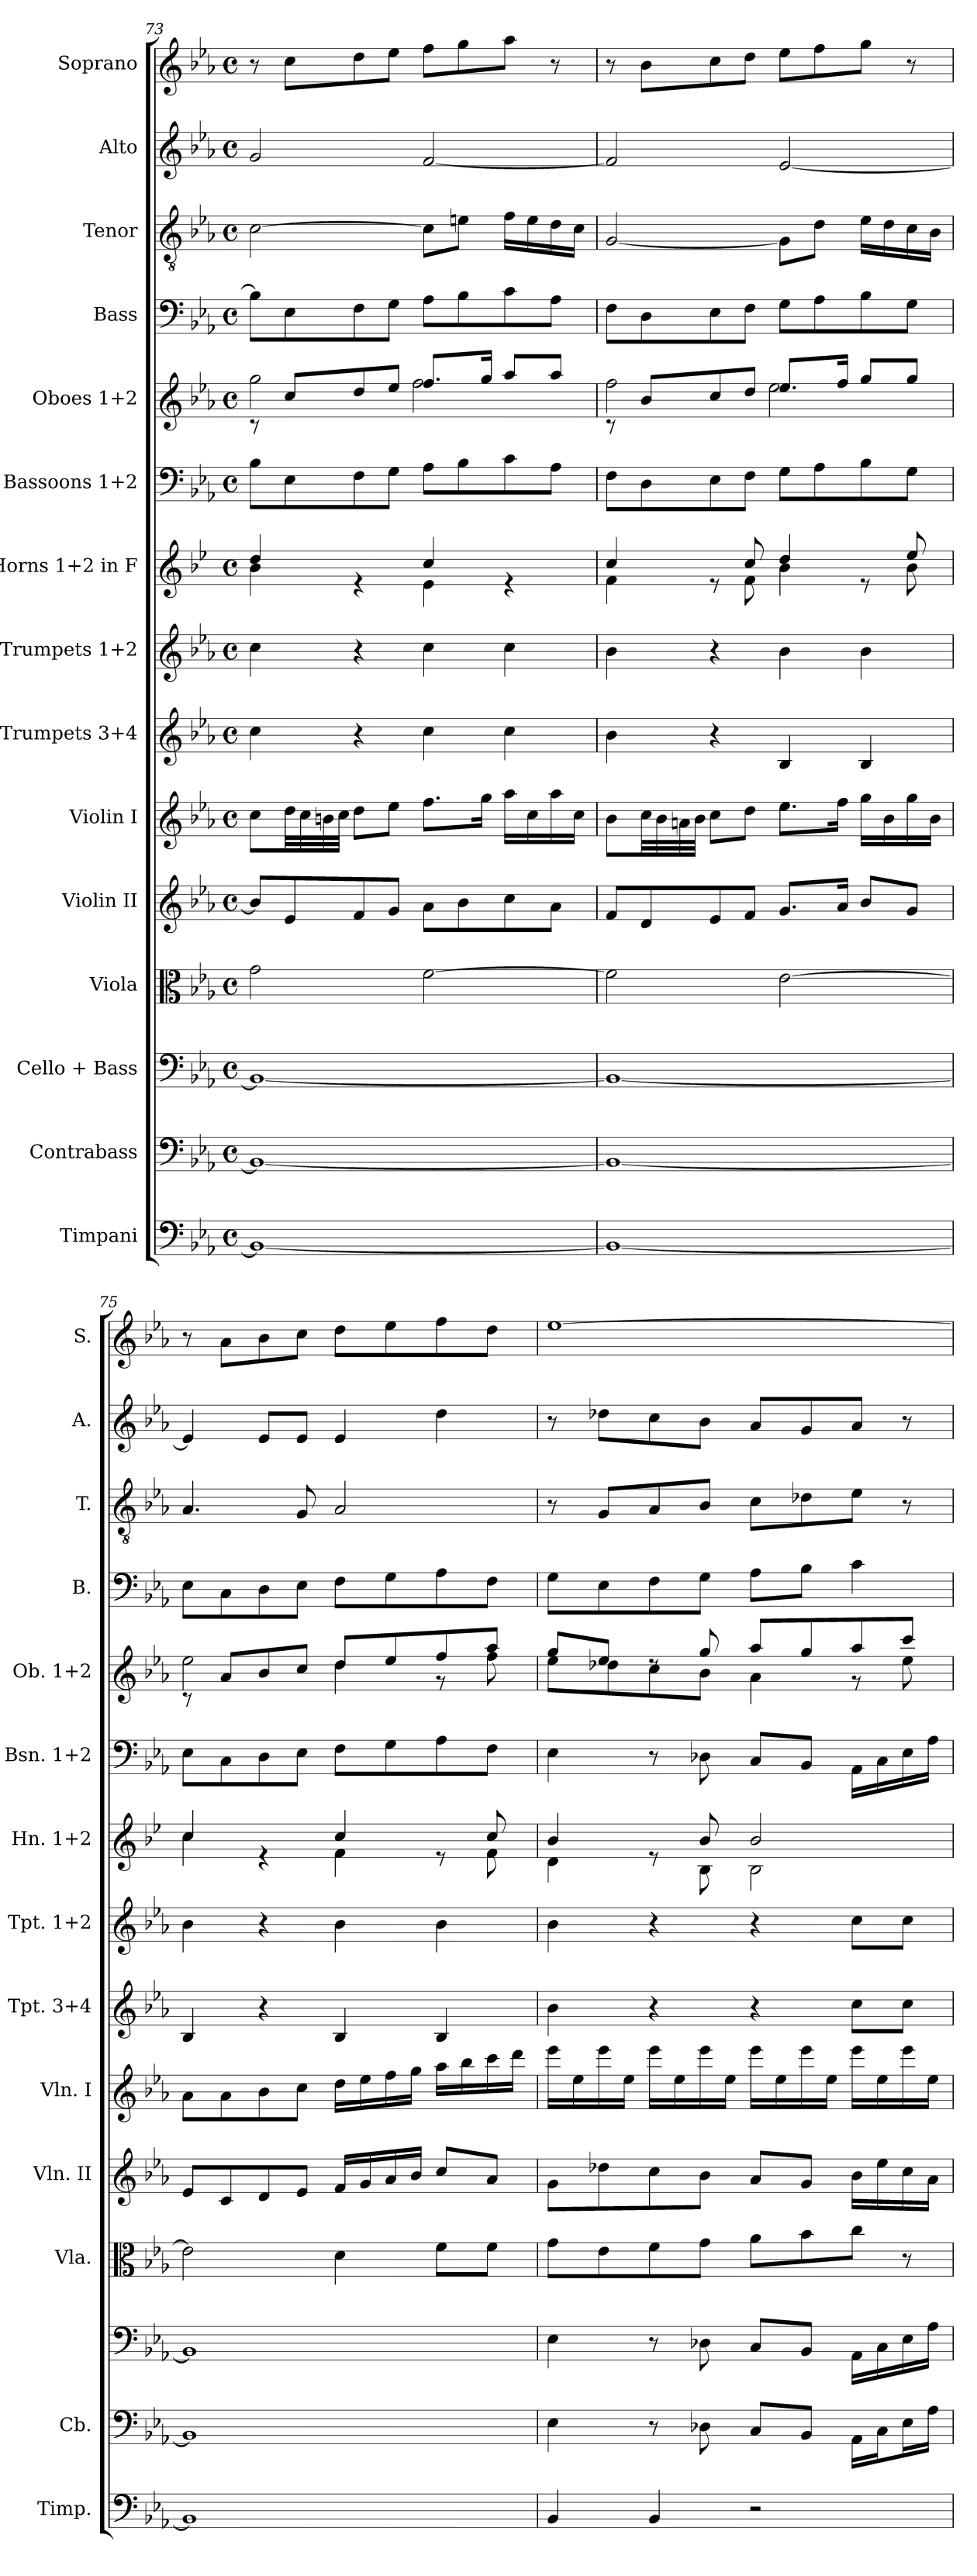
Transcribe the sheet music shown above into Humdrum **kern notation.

**kern	**kern	**kern	**kern	**kern	**kern	**kern	**kern	**kern	**kern	**kern	**kern	**kern	**kern	**kern
*part15	*part14	*part13	*part12	*part11	*part10	*part9	*part8	*part7	*part6	*part5	*part4	*part3	*part2	*part1
*staff15	*staff14	*staff13	*staff12	*staff11	*staff10	*staff9	*staff8	*staff7	*staff6	*staff5	*staff4	*staff3	*staff2	*staff1
*I"Timpani	*I"Contrabass	*I"Cello + Bass	*I"Viola	*I"Violin II	*I"Violin I	*I"Trumpets 3+4	*I"Trumpets 1+2	*I"Horns 1+2 in F	*I"Bassoons 1+2	*I"Oboes 1+2	*I"Bass	*I"Tenor	*I"Alto	*I"Soprano
*I'Timp.	*I'Cb.	*	*I'Vla.	*I'Vln. II	*I'Vln. I	*I'Tpt. 3+4	*I'Tpt. 1+2	*I'Hn. 1+2	*I'Bsn. 1+2	*I'Ob. 1+2	*I'B.	*I'T.	*I'A.	*I'S.
*clefF4	*clefF4	*clefF4	*clefC3	*clefG2	*clefG2	*clefG2	*clefG2	*clefG2	*clefF4	*clefG2	*clefF4	*clefGv2	*clefG2	*clefG2
*	*ITrd7c12	*	*	*	*	*	*	*ITrd4c7	*	*	*	*	*	*
*k[b-e-a-]	*k[b-e-a-]	*k[b-e-a-]	*k[b-e-a-]	*k[b-e-a-]	*k[b-e-a-]	*k[b-e-a-]	*k[b-e-a-]	*k[b-e-a-]	*k[b-e-a-]	*k[b-e-a-]	*k[b-e-a-]	*k[b-e-a-]	*k[b-e-a-]	*k[b-e-a-]
*M4/4	*M4/4	*M4/4	*M4/4	*M4/4	*M4/4	*M4/4	*M4/4	*M4/4	*M4/4	*M4/4	*M4/4	*M4/4	*M4/4	*M4/4
*met(c)	*met(c)	*met(c)	*met(c)	*met(c)	*met(c)	*met(c)	*met(c)	*met(c)	*met(c)	*met(c)	*met(c)	*met(c)	*met(c)	*met(c)
=73	=73	=73	=73	=73	=73	=73	=73	=73	=73	=73	=73	=73	=73	=73
*	*	*	*	*	*	*	*	*^	*	*^	*	*	*	*
1BB-_	1BBB-_	1BB-_	2g\	8b-/L]	8cc\L	4cc\	4cc\	4g/	4e-\	8B-\L	8rc	2gg\	8B-\L]	[2c\	2g/	8r
.	.	.	.	8e-/	32dd\LL	.	.	.	.	8E-\	8cc/L	.	8E-\	.	.	8cc\L
.	.	.	.	.	32cc\	.	.	.	.	.	.	.	.	.	.	.
.	.	.	.	.	32bn\	.	.	.	.	.	.	.	.	.	.	.
.	.	.	.	.	32cc\JJJ	.	.	.	.	.	.	.	.	.	.	.
.	.	.	.	8f/	8dd\L	4r	4r	4re	4ryy	8F\	8dd/	.	8F\	.	.	8dd\
.	.	.	.	8g/J	8ee-\J	.	.	.	.	8G\J	8ee-/J	.	8G\J	.	.	8ee-\J
.	.	.	[2f\	8a-\L	8.ff\L	4cc\	4cc\	4f/	4A-\	8A-\L	8.ff/L	2ff\	8A-\L	8c\L]	[2f/	8ff\L
.	.	.	.	8b-\	.	.	.	.	.	8B-\	.	.	8B-\	8en\J	.	8gg\
.	.	.	.	.	16gg\Jk	.	.	.	.	.	16gg/Jk	.	.	.	.	.
.	.	.	.	8cc\	16aa-\LL	4cc\	4cc\	4re	4ryy	8c\	8aa-/L	.	8c\	16f\LL	.	8aa-\J
.	.	.	.	.	16cc\	.	.	.	.	.	.	.	.	16e\	.	.
.	.	.	.	8a-\J	16aa-\	.	.	.	.	8A-\J	8aa-/J	.	8A-\J	16d\	.	8r
.	.	.	.	.	16cc\JJ	.	.	.	.	.	.	.	.	16c\JJ	.	.
=74	=74	=74	=74	=74	=74	=74	=74	=74	=74	=74	=74	=74	=74	=74	=74	=74
1BB-_	1BBB-_	1BB-_	2f\]	8f/L	8b-\L	4b-\	4b-\	4f/	4B-\	8F\L	8rc	2ff\	8F\L	[2G/	2f/]	8r
.	.	.	.	8d/	32cc\LL	.	.	.	.	8D\	8b-/L	.	8D\	.	.	8b-\L
.	.	.	.	.	32b-\	.	.	.	.	.	.	.	.	.	.	.
.	.	.	.	.	32an\	.	.	.	.	.	.	.	.	.	.	.
.	.	.	.	.	32b-\JJJ	.	.	.	.	.	.	.	.	.	.	.
.	.	.	.	8e-/	8cc\L	4r	4r	8re	8ryy	8E-\	8cc/	.	8E-\	.	.	8cc\
.	.	.	.	8f/J	8dd\J	.	.	8f/	8B-\	8F\J	8dd/J	.	8F\J	.	.	8dd\J
.	.	.	[2e-\	8.g/L	8.ee-\L	4B-/	4b-\	4g/	4e-\	8G\L	8.ee-/L	2ee-\	8G\L	8G\L]	[2e-/	8ee-\L
.	.	.	.	.	.	.	.	.	.	8A-\	.	.	8A-\	8d\J	.	8ff\
.	.	.	.	16a-/Jk	16ff\Jk	.	.	.	.	.	16ff/Jk	.	.	.	.	.
.	.	.	.	8b-/L	16gg\LL	4B-/	4b-\	8re	8ryy	8B-\	8gg/L	.	8B-\	16e-\LL	.	8gg\J
.	.	.	.	.	16b-\	.	.	.	.	.	.	.	.	16d\	.	.
.	.	.	.	8g/J	16gg\	.	.	8a-/	8e-\	8G\J	8gg/J	.	8G\J	16c\	.	8r
.	.	.	.	.	16b-\JJ	.	.	.	.	.	.	.	.	16B-\JJ	.	.
!!LO:PB:g=z
=75	=75	=75	=75	=75	=75	=75	=75	=75	=75	=75	=75	=75	=75	=75	=75	=75
1BB-]	1BBB-]	1BB-]	2e-\]	8e-/L	8a-\L	4B-/	4b-\	4f/	4f\	8E-\L	8rc	2ee-\	8E-\L	4.A-/	4e-/]	8r
.	.	.	.	8c/	8a-\	.	.	.	.	8C\	8a-/L	.	8C\	.	.	8a-\L
.	.	.	.	8d/	8b-\	4r	4r	4re	4ryy	8D\	8b-/	.	8D\	.	8e-/L	8b-\
.	.	.	.	8e-/J	8cc\J	.	.	.	.	8E-\J	8cc/J	.	8E-\J	8G/	8e-/J	8cc\J
.	.	.	4d\	16f/LL	16dd\LL	4B-/	4b-\	4f/	4B-\	8F\L	8dd/L	4dd\	8F\L	2A-/	4e-/	8dd\L
.	.	.	.	16g/	16ee-\	.	.	.	.	.	.	.	.	.	.	.
.	.	.	.	16a-/	16ff\	.	.	.	.	8G\	8ee-/	.	8G\	.	.	8ee-\
.	.	.	.	16b-/JJ	16gg\JJ	.	.	.	.	.	.	.	.	.	.	.
.	.	.	8f\L	8cc/L	16aa-\LL	4B-/	4b-\	8re	8ryy	8A-\	8ff/	8r	8A-\	.	4dd\	8ff\
.	.	.	.	.	16bb-\	.	.	.	.	.	.	.	.	.	.	.
.	.	.	8f\J	8a-/J	16ccc\	.	.	8f/	8B-\	8F\J	8aa-/J	8ff\	8F\J	.	.	8dd\J
.	.	.	.	.	16ddd\JJ	.	.	.	.	.	.	.	.	.	.	.
=76	=76	=76	=76	=76	=76	=76	=76	=76	=76	=76	=76	=76	=76	=76	=76	=76
4BB-/	4EE-\	4E-\	8g\L	8g\L	16eee-\LL	4b-\	4b-\	4e-/	4G\	4E-\	8gg/L	8ee-\L	8G\L	8r	8r	[1ee-
.	.	.	.	.	16ee-\	.	.	.	.	.	.	.	.	.	.	.
.	.	.	8e-\	8dd-X\	16eee-\	.	.	.	.	.	8ee-/J	8dd-X\	8E-\	8G/L	8dd-X\L	.
.	.	.	.	.	16ee-\JJ	.	.	.	.	.	.	.	.	.	.	.
4BB-/	8r	8r	8f\	8cc\	16eee-\LL	4r	4r	8re	8ryy	8r	8rdd	8cc\	8F\	8A-/	8cc\	.
.	.	.	.	.	16ee-\	.	.	.	.	.	.	.	.	.	.	.
.	8DD-X\	8D-X\	8g\J	8b-\J	16eee-\	.	.	8e-/	8E-\	8D-X\	8gg/	8b-\J	8G\J	8B-/J	8b-\J	.
.	.	.	.	.	16ee-\JJ	.	.	.	.	.	.	.	.	.	.	.
2r	8CC/L	8C/L	8a-\L	8a-/L	16eee-\LL	4r	4r	2e-/	2E-\	8C/L	8aa-/L	4a-\	8A-\L	8c\L	8a-/L	.
.	.	.	.	.	16ee-\	.	.	.	.	.	.	.	.	.	.	.
.	8BBB-/J	8BB-/J	8b-\	8g/J	16eee-\	.	.	.	.	8BB-/J	8gg/	.	8B-\J	8d-X\	8g/	.
.	.	.	.	.	16ee-\JJ	.	.	.	.	.	.	.	.	.	.	.
.	16AAA-\LL	16AA-\LL	8cc\J	16b-\LL	16eee-\LL	8cc\L	8cc\L	.	.	16AA-\LL	8aa-/	8r	4c\	8e-\J	8a-/J	.
.	16CC\J	16C\	.	16ee-\	16ee-\	.	.	.	.	16C\	.	.	.	.	.	.
.	16EE-\L	16E-\	8r	16cc\	16eee-\	8cc\J	8cc\J	.	.	16E-\	8ccc/J	8ee-\	.	8r	8r	.
.	16AA-\JJ	16A-\JJ	.	16a-\JJ	16ee-\JJ	.	.	.	.	16A-\JJ	.	.	.	.	.	.
*	*	*	*	*	*	*	*	*v	*v	*	*v	*v	*	*	*	*
=	=	=	=	=	=	=	=	=	=	=	=	=	=	=
*-	*-	*-	*-	*-	*-	*-	*-	*-	*-	*-	*-	*-	*-	*-
